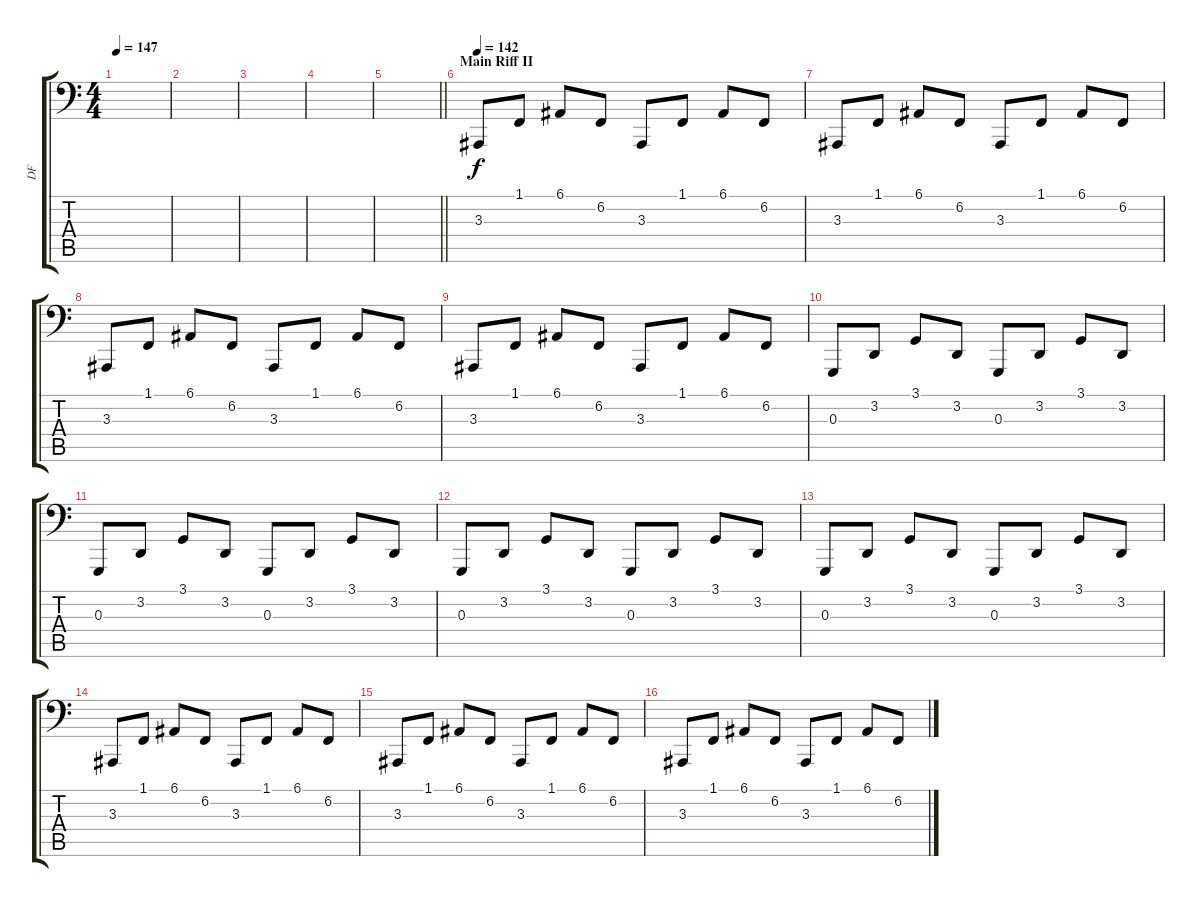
\track ("DF" "DF") {instrument acousticgrandpiano}
\staff {score tabs}
\tuning (E2 B1 G1 D1 A0 E0) {hide}
\ts (4 4)
\tempo 147
\clef f4
\ks c
|
|
|
|
\barLineRight lightlight
|
\section ("" "Main Riff II")
\tempo 142
3.3.8 1.1.8 6.1.8 6.2.8 3.3.8 1.1.8 6.1.8 6.2.8 |
3.3.8 1.1.8 6.1.8 6.2.8 3.3.8 1.1.8 6.1.8 6.2.8 |
3.3.8 1.1.8 6.1.8 6.2.8 3.3.8 1.1.8 6.1.8 6.2.8 |
3.3.8 1.1.8 6.1.8 6.2.8 3.3.8 1.1.8 6.1.8 6.2.8 |
0.3.8 3.2.8 3.1.8 3.2.8 0.3.8 3.2.8 3.1.8 3.2.8 |
0.3.8 3.2.8 3.1.8 3.2.8 0.3.8 3.2.8 3.1.8 3.2.8 |
0.3.8 3.2.8 3.1.8 3.2.8 0.3.8 3.2.8 3.1.8 3.2.8 |
0.3.8 3.2.8 3.1.8 3.2.8 0.3.8 3.2.8 3.1.8 3.2.8 |
3.3.8 1.1.8 6.1.8 6.2.8 3.3.8 1.1.8 6.1.8 6.2.8 |
3.3.8 1.1.8 6.1.8 6.2.8 3.3.8 1.1.8 6.1.8 6.2.8 |
3.3.8 1.1.8 6.1.8 6.2.8 3.3.8 1.1.8 6.1.8 6.2.8
